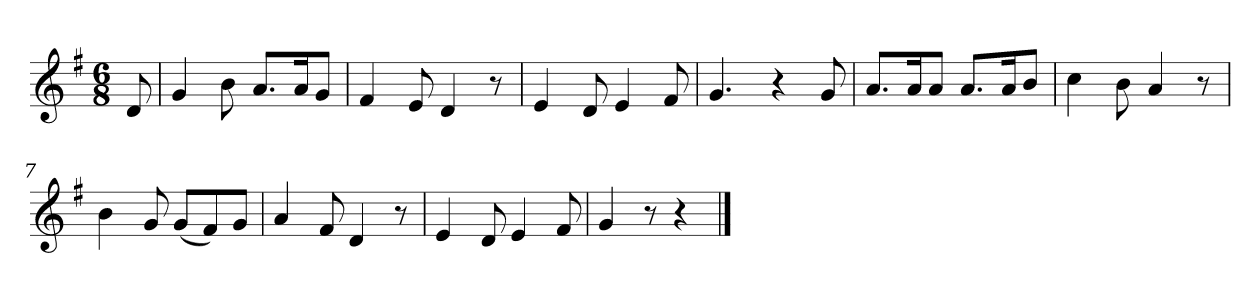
**kern
*part1
*staff1
*k[f#]
*M6/8
*MM120
=
8d
=1
4g
8b
8.aL
16aK
8gJ
=2
4f#
8e
4d
8r
=3
4e
8d
4e
8f#
=4
4.g
4r
8g
=5
8.aL
16aK
8aJ
8.aL
16aK
8bJ
=6
4cc
8b
4a
8r
=7
4b
8g
(8gL
8f#)
8gJ
=8
4a
8f#
4d
8r
=9
4e
8d
4e
8f#
=10
4g
8r
4r
==
*-
